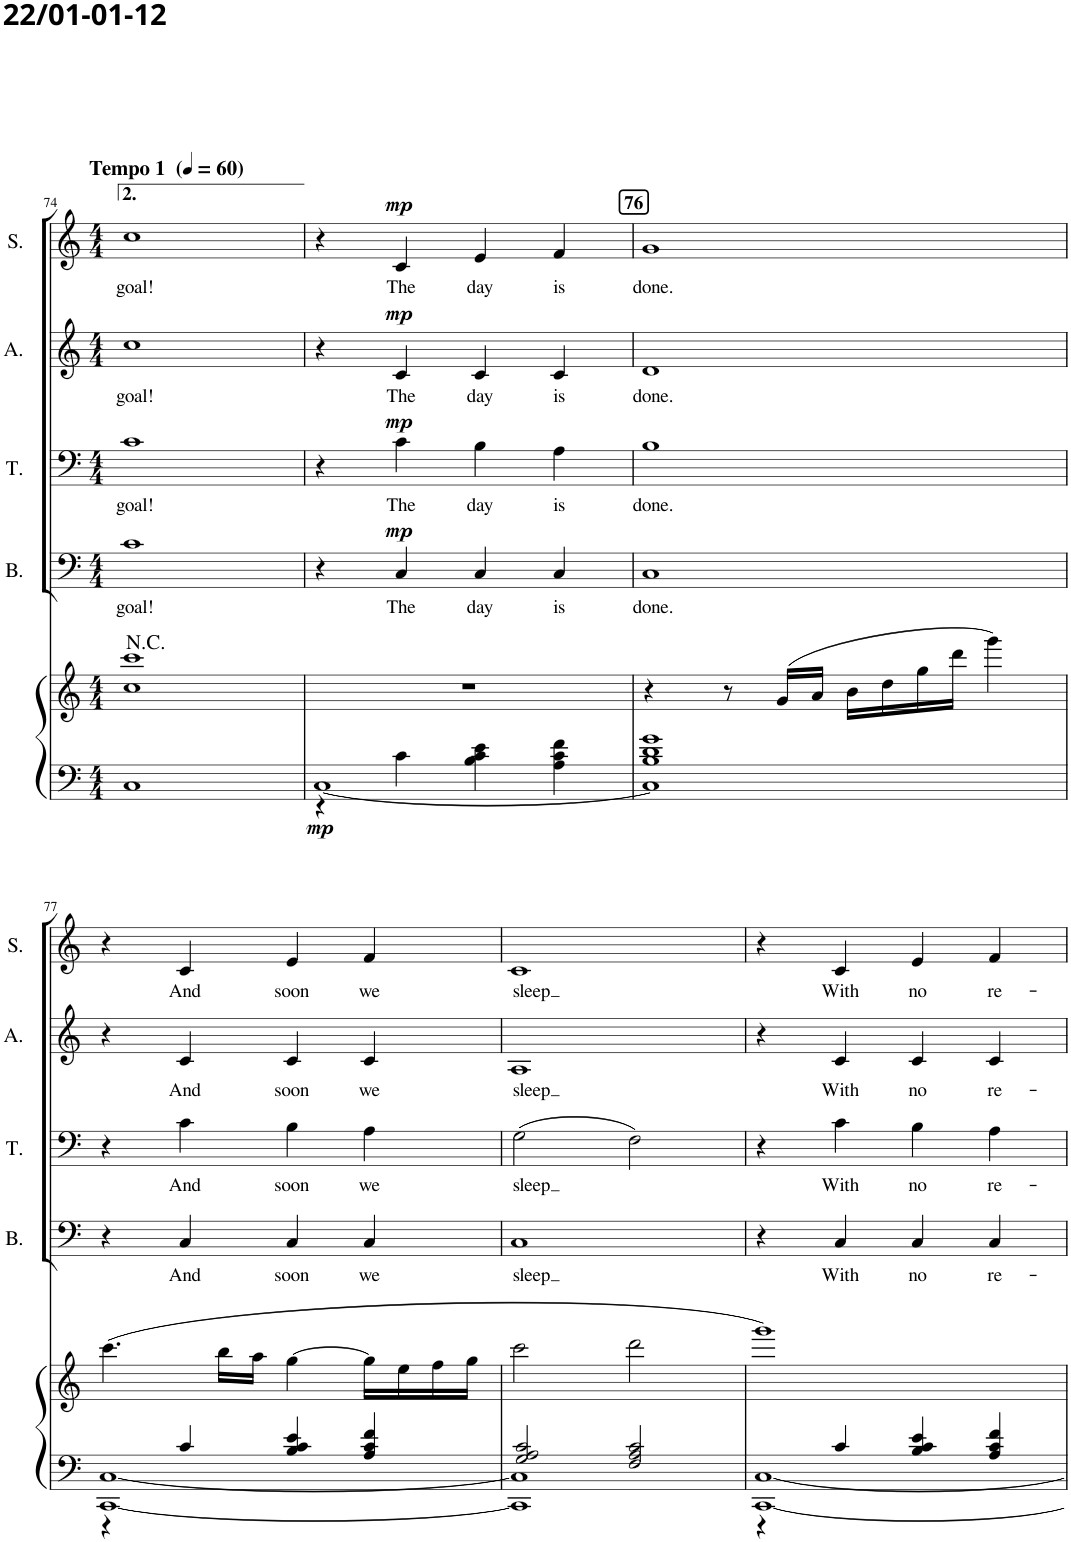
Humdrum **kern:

**kern	**kern	**dynam	**harte	**kern	**text	**dynam	**kern	**text	**dynam	**kern	**text	**dynam	**kern	**text	**dynam
*part5	*part5	*part5	*part5	*part4	*part4	*part4	*part3	*part3	*part3	*part2	*part2	*part2	*part1	*part1	*part1
*staff6	*staff5	*staff5/6	*	*staff4	*staff4	*staff4	*staff3	*staff3	*staff3	*staff2	*staff2	*staff2	*staff1	*staff1	*staff1
*I"Piano	*	*	*	*I"Bass	*	*	*I"Tenor	*	*	*I"Alto	*	*	*I"Soprano	*	*
*I'Pno	*	*	*	*I'B.	*	*	*I'T.	*	*	*I'A.	*	*	*I'S.	*	*
!!LO:PB:g=z
*clefF4	*clefG2	*	*	*clefF4	*	*	*clefF4	*	*	*clefG2	*	*	*clefG2	*	*
*k[]	*k[]	*	*	*k[]	*	*	*k[]	*	*	*k[]	*	*	*k[]	*	*
*M4/4	*M4/4	*	*	*M4/4	*	*	*M4/4	*	*	*M4/4	*	*	*M4/4	*	*
*MM60	*MM60	*	*	*MM60	*	*	*MM60	*	*	*MM60	*	*	*MM60	*	*
=74	=74	=74	=74	=74	=74	=74	=74	=74	=74	=74	=74	=74	=74	=74	=74
!	!	!	!	!	!	!	!	!	!	!	!	!	!LO:TX:a:B:t=Tempo 1	!	!
!	!	!	!LO:H:kt=N.C.	!	!LO:LY:b	!LO:HP:b	!	!LO:LY:b	!LO:HP:b	!	!LO:LY:b	!LO:HP:b	!	!LO:LY:b	!LO:HP:b
1C	1cc 1ccc	.	N	1c	goal!	>	1c	goal!	>	1cc	goal!	>	1cc	goal!	>
.	.	.	.	.	.	]	.	.	]	.	.	]	.	.	]
=75	=75	=75	=75	=75	=75	=75	=75	=75	=75	=75	=75	=75	=75	=75	=75
*^	*	*	*	*	*	*	*	*	*	*	*	*	*	*	*
!	!	!	!LO:DY:b=2	!	!	!	!	!	!	!	!	!	!	!	!	!
[<1C	4r	1r	mp	.	4r	.	.	4r	.	.	4r	.	.	4r	.	.
!	!	!	!	!	!	!LO:LY:b	!LO:DY:a	!	!LO:LY:b	!LO:DY:a	!	!LO:LY:b	!LO:DY:a	!	!LO:LY:b	!LO:DY:a
.	4c\	.	.	.	4C/	The	mp	4c\	The	mp	4c/	The	mp	4c/	The	mp
!	!	!	!	!	!	!LO:LY:b	!	!	!LO:LY:b	!	!	!LO:LY:b	!	!	!LO:LY:b	!
.	4B\ 4c\ 4e\	.	.	.	4C/	day	.	4B\	day	.	4c/	day	.	4e/	day	.
!	!	!	!	!	!	!LO:LY:b	!	!	!LO:LY:b	!	!	!LO:LY:b	!	!	!LO:LY:b	!
.	4A\ 4c\ 4f\	.	.	.	4C/	is	.	4A\	is	.	4c/	is	.	4f/	is	.
!!LO:REH:place=s1:a:B:cj:fs=11:t=76
=76	=76	=76	=76	=76	=76	=76	=76	=76	=76	=76	=76	=76	=76	=76	=76	=76
!	!	!	!	!	!	!LO:LY:b	!	!	!LO:LY:b	!	!	!LO:LY:b	!	!	!LO:LY:b	!
1C]	1B 1d 1g	4r	.	.	1C	done.	.	1B	done.	.	1d	done.	.	1g	done.	.
.	.	8r	.	.	.	.	.	.	.	.	.	.	.	.	.	.
.	.	(16g/LL	.	.	.	.	.	.	.	.	.	.	.	.	.	.
.	.	16a/JJ	.	.	.	.	.	.	.	.	.	.	.	.	.	.
.	.	16b\LL	.	.	.	.	.	.	.	.	.	.	.	.	.	.
.	.	16dd\	.	.	.	.	.	.	.	.	.	.	.	.	.	.
.	.	16gg\	.	.	.	.	.	.	.	.	.	.	.	.	.	.
.	.	16ddd\JJ	.	.	.	.	.	.	.	.	.	.	.	.	.	.
.	.	4ggg\)	.	.	.	.	.	.	.	.	.	.	.	.	.	.
!!LO:LB:g=z
=77	=77	=77	=77	=77	=77	=77	=77	=77	=77	=77	=77	=77	=77	=77	=77	=77
[<1CC [<1C	4r	(4.ccc\	.	.	4r	.	.	4r	.	.	4r	.	.	4r	.	.
!	!	!	!	!	!	!LO:LY:b	!	!	!LO:LY:b	!	!	!LO:LY:b	!	!	!LO:LY:b	!
.	4c/	.	.	.	4C/	And	.	4c\	And	.	4c/	And	.	4c/	And	.
.	.	16bb\LL	.	.	.	.	.	.	.	.	.	.	.	.	.	.
.	.	16aa\JJ	.	.	.	.	.	.	.	.	.	.	.	.	.	.
!	!	!	!	!	!	!LO:LY:b	!	!	!LO:LY:b	!	!	!LO:LY:b	!	!	!LO:LY:b	!
.	4B/ 4c/ 4e/	[4gg\	.	.	4C/	soon	.	4B\	soon	.	4c/	soon	.	4e/	soon	.
!	!	!	!	!	!	!LO:LY:b	!	!	!LO:LY:b	!	!	!LO:LY:b	!	!	!LO:LY:b	!
.	4A/ 4c/ 4f/	16gg\LL]	.	.	4C/	we	.	4A\	we	.	4c/	we	.	4f/	we	.
.	.	16ee\	.	.	.	.	.	.	.	.	.	.	.	.	.	.
.	.	16ff\	.	.	.	.	.	.	.	.	.	.	.	.	.	.
.	.	16gg\JJ	.	.	.	.	.	.	.	.	.	.	.	.	.	.
=78	=78	=78	=78	=78	=78	=78	=78	=78	=78	=78	=78	=78	=78	=78	=78	=78
!	!	!	!	!	!	!LO:LY:b	!	!	!LO:LY:b	!	!	!LO:LY:b	!	!	!LO:LY:b	!
1CC] 1C]	2G/ 2A/ 2c/	2ccc\	.	.	1C	sleep	.	(2G\	sleep	.	1A	sleep	.	1c	sleep	.
.	2F/ 2A/ 2c/	2ddd\	.	.	.	.	.	2F\)	.	.	.	.	.	.	.	.
=79	=79	=79	=79	=79	=79	=79	=79	=79	=79	=79	=79	=79	=79	=79	=79	=79
[<1CC [<1C	4r	1ggg)	.	.	4r	.	.	4r	.	.	4r	.	.	4r	.	.
!	!	!	!	!	!	!LO:LY:b	!	!	!LO:LY:b	!	!	!LO:LY:b	!	!	!LO:LY:b	!
.	4c/	.	.	.	4C/	With	.	4c\	With	.	4c/	With	.	4c/	With	.
!	!	!	!	!	!	!LO:LY:b	!	!	!LO:LY:b	!	!	!LO:LY:b	!	!	!LO:LY:b	!
.	4B/ 4c/ 4e/	.	.	.	4C/	no	.	4B\	no	.	4c/	no	.	4e/	no	.
!	!	!	!	!	!	!LO:LY:b	!	!	!LO:LY:b	!	!	!LO:LY:b	!	!	!LO:LY:b	!
.	4A/ 4c/ 4f/	.	.	.	4C/	re-	.	4A\	re-	.	4c/	re-	.	4f/	re-	.
*v	*v	*	*	*	*	*	*	*	*	*	*	*	*	*	*	*
=	=	=	=	=	=	=	=	=	=	=	=	=	=	=	=
*-	*-	*-	*-	*-	*-	*-	*-	*-	*-	*-	*-	*-	*-	*-	*-
